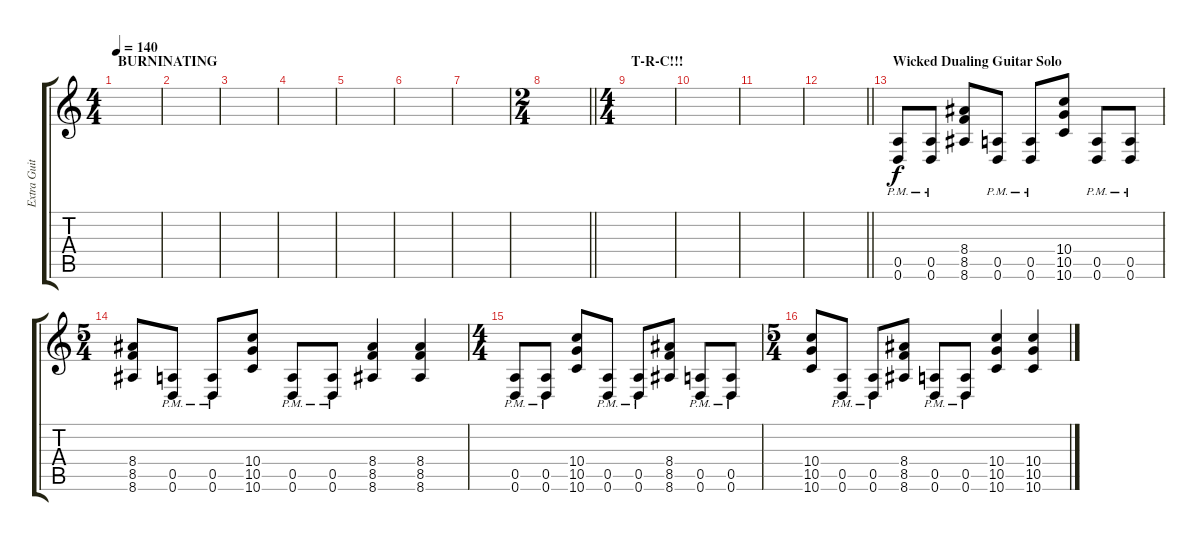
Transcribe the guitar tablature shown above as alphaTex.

\track ("Extra Guitar" "Extra Guit") {instrument distortionguitar}
\staff {score tabs}
\tuning (E4 B3 G3 D3 A2 D2) {hide}
\ts (4 4)
\section ("" "BURNINATING")
\tempo 140
\clef g2
\ks c
|
|
|
|
|
|
|
\ts (2 4)
\barLineRight lightlight
|
\ts (4 4)
\section ("" "T-R-C!!!")
|
|
|
\barLineRight lightlight
|
\section ("" "Wicked Dualing Guitar Solo")
(0.5 0.6{pm}).8 (0.5 0.6{pm}).8 (8.4 8.5 8.6).8 (0.5{pm} 0.6).8 (0.5{pm} 0.6).8 (10.4 10.5 10.6).8 (0.5{pm} 0.6).8 (0.5{pm} 0.6).8 |
\ts (5 4)
(8.4 8.5 8.6).8 (0.5 0.6{pm}).8 (0.5 0.6{pm}).8 (10.4 10.5 10.6).8 (0.5 0.6{pm}).8 (0.5 0.6{pm}).8 (8.4 8.5 8.6).4 (8.4 8.5 8.6).4 |
\ts (4 4)
(0.5 0.6{pm}).8 (0.5 0.6{pm}).8 (10.4 10.5 10.6).8 (0.5{pm} 0.6).8 (0.5{pm} 0.6).8 (8.4 8.5 8.6).8 (0.5{pm} 0.6).8 (0.5{pm} 0.6).8 |
\ts (5 4)
(10.4 10.5 10.6).8 (0.5 0.6{pm}).8 (0.5 0.6{pm}).8 (8.4 8.5 8.6).8 (0.5 0.6{pm}).8 (0.5 0.6{pm}).8 (10.4 10.5 10.6).4 (10.4 10.5 10.6).4
